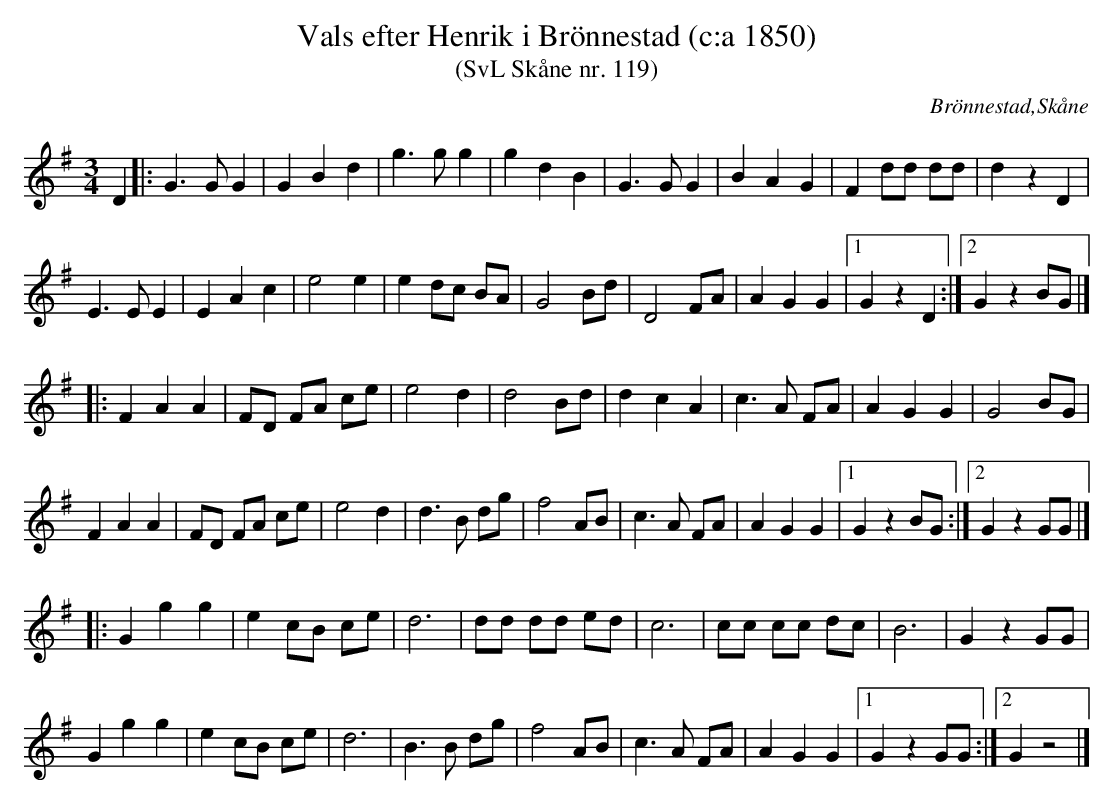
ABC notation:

X:1
T:Vals efter Henrik i Brönnestad (c:a 1850)
T:(SvL Skåne nr. 119)
O:Brönnestad,Skåne
M:3/4
L:1/8
K:G
D2|:G3 G G2|G2 B2 d2|g3 g g2|g2 d2 B2|G3 G G2|B2 A2 G2|F2 dd dd|d2 z2 D2|
E3 E E2| E2 A2 c2|e4 e2|e2 dc BA|G4 Bd|D4 FA| A2 G2 G2|[1 G2 z2 D2:|[2 G2 z2 BG|]
|: F2 A2 A2| FD FA ce| e4 d2| d4 Bd|d2 c2 A2|c3 A FA|A2 G2 G2|G4 BG|
F2 A2 A2| FD FA ce|e4 d2|d3 B dg|f4 AB| c3 A FA|A2 G2 G2|[1 G2 z2 BG:|[2 G2 z2 GG|]
|:G2 g2 g2|e2 cB ce| d6|dd dd ed|c6|cc cc dc|B6| G2 z2 GG|
G2 g2 g2|e2 cB ce|d6| B3 B dg|f4 AB|c3 A FA|A2 G2 G2|[1 G2 z2 GG:|[2 G2 z4|]
